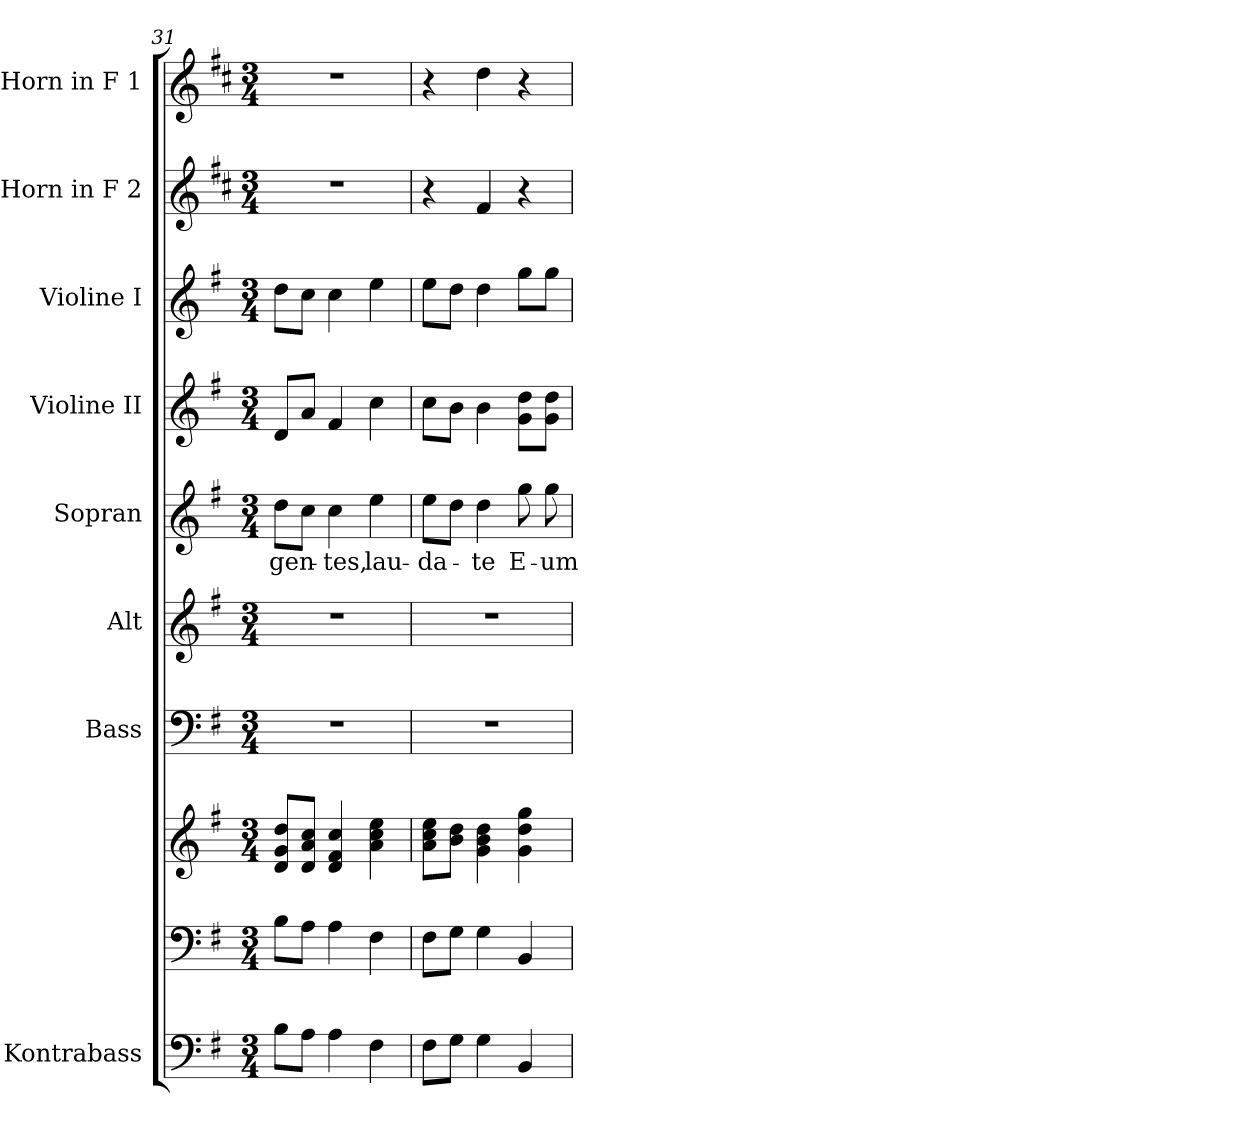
**kern	**kern	**kern	**kern	**kern	**kern	**text	**kern	**kern	**kern	**kern
*part9	*part8	*part8	*part7	*part6	*part5	*part5	*part4	*part3	*part2	*part1
*staff10	*staff9	*staff8	*staff7	*staff6	*staff5	*staff5	*staff4	*staff3	*staff2	*staff1
*I"Kontrabass	*	*	*I"Bass	*I"Alt	*I"Sopran	*	*I"Violine II	*I"Violine I	*I"Horn in F 2	*I"Horn in F 1
*I'Kb.	*	*	*I'B.	*I'A.	*I'S.	*	*I'Vl. II	*I'Vl. I	*	*
*clefF4	*clefF4	*clefG2	*clefF4	*clefG2	*clefG2	*	*clefG2	*clefG2	*clefG2	*clefG2
*ITrd7c12	*	*	*	*	*	*	*	*	*ITrd4c7	*ITrd4c7
*k[f#]	*k[f#]	*k[f#]	*k[f#]	*k[f#]	*k[f#]	*	*k[f#]	*k[f#]	*k[f#]	*k[f#]
*G:	*G:	*G:	*G:	*G:	*G:	*	*G:	*G:	*G:	*G:
*M3/4	*M3/4	*M3/4	*M3/4	*M3/4	*M3/4	*	*M3/4	*M3/4	*M3/4	*M3/4
=31	=31	=31	=31	=31	=31	=31	=31	=31	=31	=31
!	!	!	!	!	!	!LO:LY:b	!	!	!	!
8BB\L	8B\L	8d/ 8g/ 8dd/L	2.r	2.r	8dd\L	gen-	8d/L	8dd\L	2.r	2.r
8AA\J	8A\J	8d/ 8a/ 8cc/J	.	.	8cc\J	.	8a/J	8cc\J	.	.
!	!	!	!	!	!	!LO:LY:b	!	!	!	!
4AA\	4A\	4d/ 4f#/ 4cc/	.	.	4cc\	-tes,	4f#/	4cc\	.	.
!	!	!	!	!	!	!LO:LY:b	!	!	!	!
4FF#\	4F#\	4a\ 4cc\ 4ee\	.	.	4ee\	lau-	4cc\	4ee\	.	.
=32	=32	=32	=32	=32	=32	=32	=32	=32	=32	=32
!	!	!	!	!	!	!LO:LY:b	!	!	!	!
8FF#\L	8F#\L	8a\ 8cc\ 8ee\L	2.r	2.r	8ee\L	-da-	8cc\L	8ee\L	4r	4r
8GG\J	8G\J	8b\ 8dd\J	.	.	8dd\J	.	8b\J	8dd\J	.	.
!	!	!	!	!	!	!LO:LY:b	!	!	!	!
4GG\	4G\	4g\ 4b\ 4dd\	.	.	4dd\	-te	4b\	4dd\	4B/	4g\
!	!	!	!	!	!	!LO:LY:b	!	!	!	!
4BBB/	4BB/	4g\ 4dd\ 4gg\	.	.	8gg\	E-	8g\ 8dd\L	8gg\L	4r	4r
!	!	!	!	!	!	!LO:LY:b	!	!	!	!
.	.	.	.	.	8gg\	-um	8g\ 8dd\J	8gg\J	.	.
=	=	=	=	=	=	=	=	=	=	=
*-	*-	*-	*-	*-	*-	*-	*-	*-	*-	*-
